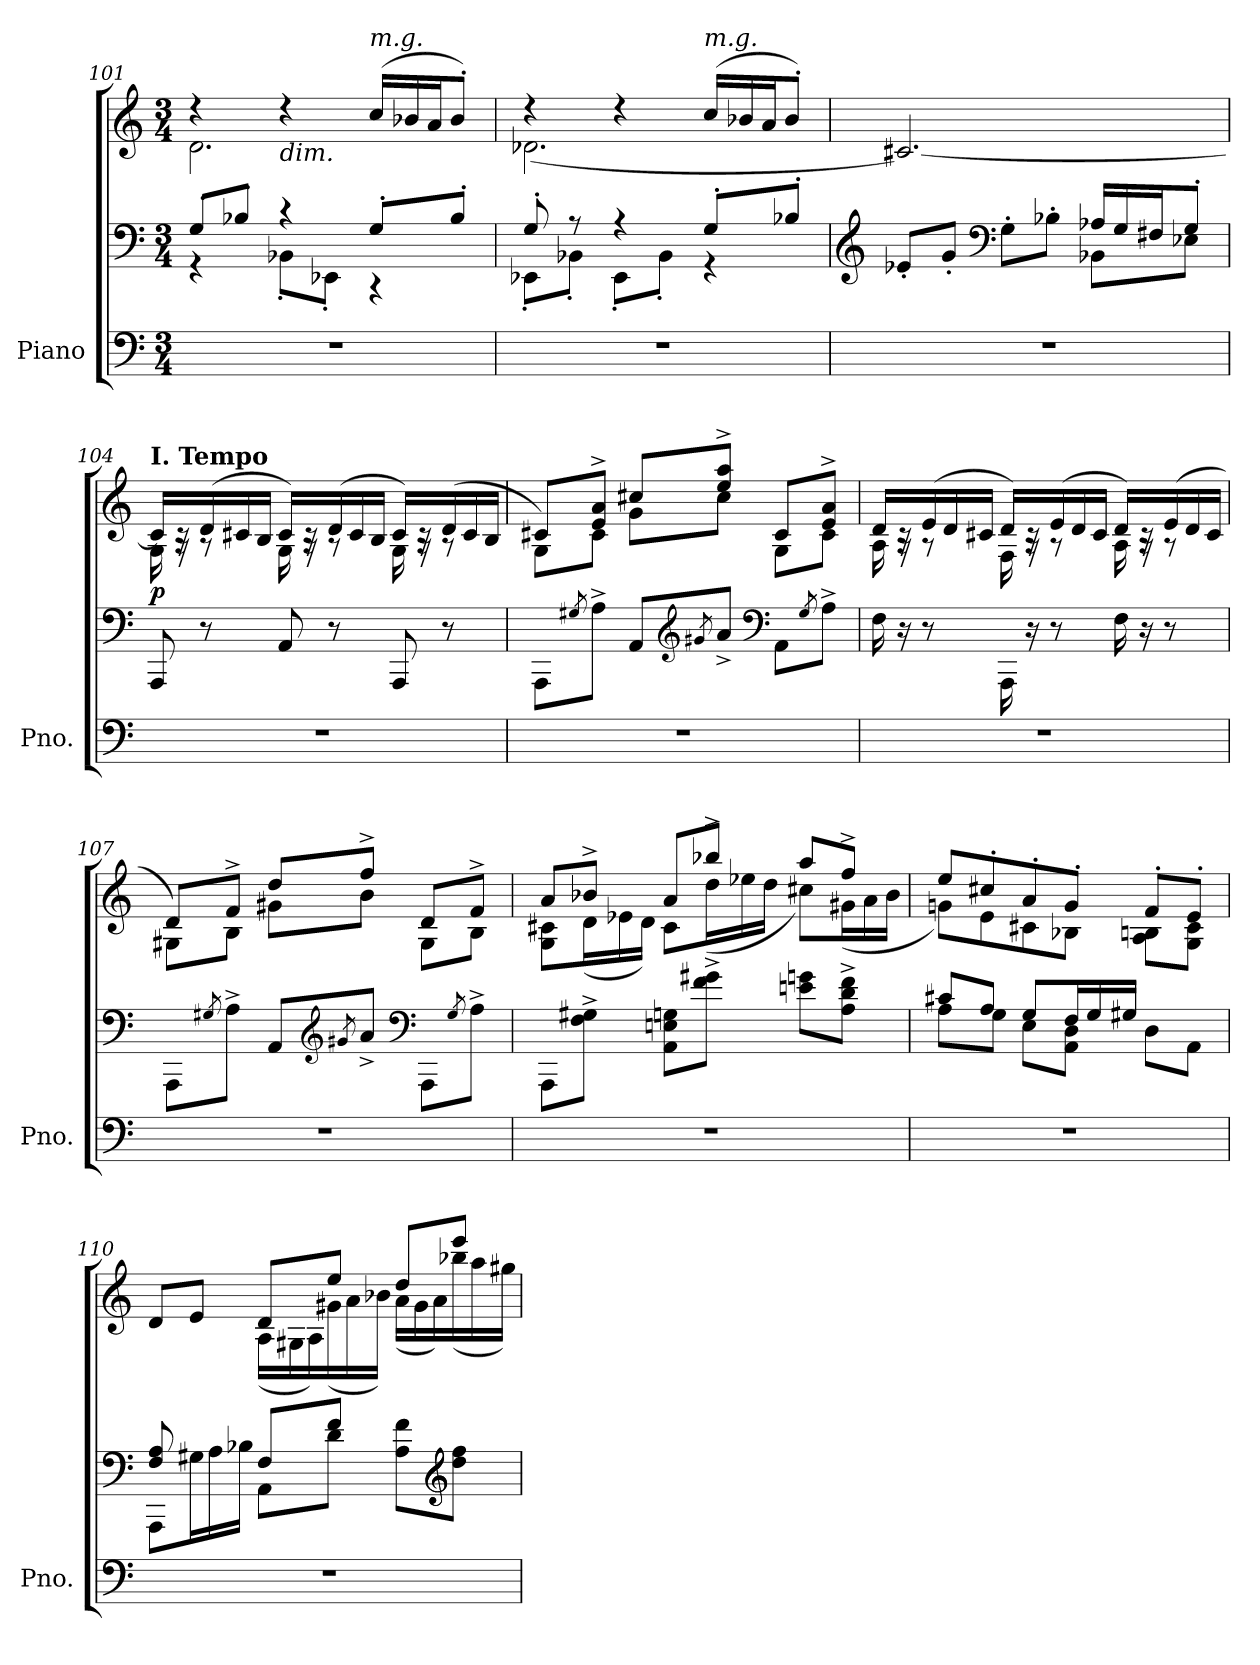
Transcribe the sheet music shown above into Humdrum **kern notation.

**kern	**kern	**kern	**dynam
*part1	*part1	*part1	*part1
*staff3	*staff2	*staff1	*staff1/2/3
*I"Piano	*	*	*
*I'Pno.	*	*	*
*clefF4	*clefF4	*clefG2	*
*k[]	*k[]	*k[]	*
*M3/4	*M3/4	*M3/4	*
=101	=101	=101	=101
*	*^	*^	*
2.r	8G'/L	4r	4r	2.d\	.
.	8B-X'/J	.	.	.	.
!	!	!	!LO:TX:b:i:t=dim.	!	!
.	4r	8BB-X'\L	4r	.	.
.	.	8EE-X'\J	.	.	.
*	*	*	*Xtuplet	*	*
!	!	!	!LO:TX:a:i:t=m.g.	!	!
.	8G'/L	4r	(24cc/LL	.	.
.	.	.	24b-X/	.	.
.	.	.	24a/J	.	.
.	8B-'/J	.	8b-'/J)	.	.
=102	=102	=102	=102	=102	=102
2.r	8G'/	8EE-X'\L	4r	[2.d-X\	.
.	8r	8BB-X'\J	.	.	.
.	4r	8EE-'\L	4r	.	.
.	.	8BB-'\J	.	.	.
!	!	!	!LO:TX:a:i:t=m.g.	!	!
.	8G'/L	4r	(24cc/LL	.	.
.	.	.	24b-X/	.	.
.	.	.	24a/J	.	.
.	8B-X'/J	.	8b-'/J)	.	.
*	*	*	*v	*v	*
=103	=103	=103	=103	=103
*	*clefG2	*	*	*
2.r	8e-X'/L	2rcccyy	2.c#X/_	.
.	8g'/J	.	.	.
*	*clefF4	*	*	*
.	8G'\L	.	.	.
.	8B-X'\J	.	.	.
*	*Xtuplet	*	*	*
.	24A-X/LL	8BB-X\L	.	.
.	24G/	.	.	.
.	24F#X/J	.	.	.
.	8G'/J	8E-X\J	.	.
!!LO:LB:g=z
=104	=104	=104	=104	=104
*	*	*	*^	*
!	!	!	!LO:TX:a:B:t=I. Tempo	!	!
!	!	!	!	!	!LO:DY:a=2
*	*v	*v	*	*	*
2.r	8AAA/	16c#/LL]	16G\	p
.	.	16rA	16rc	.
.	8r	(24d/	8rA	.
.	.	24c#X/	.	.
.	.	24B/JJ	.	.
.	8AA/	16c#/LL)	16G\	.
.	.	16rA	16rc	.
.	8r	(24d/	8rA	.
.	.	24c#/	.	.
.	.	24B/JJ	.	.
.	8AAA/	16c#/LL)	16G\	.
.	.	16rA	16rc	.
.	8r	(24d/	8rA	.
.	.	24c#/	.	.
.	.	24B/JJ	.	.
=105	=105	=105	=105	=105
2.r	8AAA\L	8c#X/L)	8G\L	.
.	8qG#X/	.	.	.
.	8A^\J	8e/^ 8a/^J	8c#\J	.
.	8AA/L	8cc#X/L	8g\L	.
*	*clefG2	*	*	*
.	8qg#X/	.	.	.
.	8a^/J	8ee/^ 8aa/^J	8cc#\J	.
*	*clefF4	*	*	*
.	8AA\L	8c#/L	8G\L	.
.	8qG#/	.	.	.
.	8A^\J	8e/^ 8a/^J	8c#\J	.
!!LO:LB:g=z	!!
=106	=106	=106	=106	=106
2.r	16F\	16d/LL	16A\	.
.	16r	16rA	16rc	.
.	8r	(24e/	8rA	.
.	.	24d/	.	.
.	.	24c#X/JJ	.	.
.	16AAA\	16d/LL)	16F\	.
.	16r	16rA	16rc	.
.	8r	(24e/	8rA	.
.	.	24d/	.	.
.	.	24c#/JJ	.	.
.	16F\	16d/LL)	16A\	.
.	16r	16rA	16rc	.
.	8r	(24e/	8rA	.
.	.	24d/	.	.
.	.	24c#/JJ	.	.
=107	=107	=107	=107	=107
2.r	8AAA\L	8d/L)	8G#X\L	.
.	8qG#X/	.	.	.
.	8A^\J	8f^/J	8B\J	.
.	8AA/L	8dd/L	8g#X\L	.
*	*clefG2	*	*	*
.	8qg#X/	.	.	.
.	8a^/J	8ff^/J	8b\J	.
*	*clefF4	*	*	*
.	8AAA\L	8d/L	8G#\L	.
.	8qG#/	.	.	.
.	8A^\J	8f^/J	8B\J	.
!!LO:LB:g=z	!!
=108	=108	=108	=108	=108
2.r	8AAA\L	8a/L	8G\ 8c#X\L	.
.	8F\^ 8G#X\^J	8b-X^/J	(>24d\L	.
.	.	.	24e-X\	.
.	.	.	24d\JJ)	.
.	8AA\ 8En\ 8Gn\L	8a/L	8c#\L	.
.	8f\^ 8g#X\^J	8bb-X^/J	(>24dd\L	.
.	.	.	24ee-X\	.
.	.	.	24dd\JJ	.
.	8en\ 8gn\L	8aa/L	8cc#X\L)	.
.	8A\^ 8d\^ 8f\^J	8ff^/J	(>24g#X\L	.
.	.	.	24a\	.
.	.	.	24b-\JJ	.
=109	=109	=109	=109	=109
*	*^	*	*	*
2.r	8c#X/L	8A\L	8ee/L	8gn\L)	.
.	8A/J	8G\J	8cc#X'/	8e\	.
.	8G/L	8E\L	8a'/	8c#X\	.
.	24F/L	8AA\ 8D\J	8g'/J	8B-X\J	.
.	24G/	.	.	.	.
.	24G#X/JJ	.	.	.	.
.	4ryy	8D\L	8f'/L	8A\ 8Bn\L	.
.	.	8AA\J	8e'/J	8G\ 8c#\J	.
!!LO:PB:g=z	!!
=110	=110	=110	=110	=110	=110
*	*	*^	*	*	*
2.r	8F/ 8A/	8AAA\L	4ryy	8d/L	8ryy	.
.	2ryy	24G#X\L	.	8e/J	8ryy	.
.	.	24A\	.	.	.	.
.	.	24B-X\JJ	.	.	.	.
.	.	8F/L	8AA\L	8d/L	(24A\LL	.
.	.	.	.	.	24G#X\	.
.	.	.	.	.	24A\)	.
.	.	8f/J	8d\J	8ee/J	(24g#X\	.
.	.	.	.	.	24a\	.
.	.	.	.	.	24b-X\JJ)	.
.	.	8A\ 8f\L	4ryy	8dd/L	(24a\LL	.
.	.	.	.	.	24g#\	.
.	.	.	.	.	24a\)	.
*	*clefG2	*	*	*	*	*
.	8ryy	8dd\ 8ff\J	.	8eee/J	(24bb-X\	.
.	.	.	.	.	24aa\	.
.	.	.	.	.	24gg#X\JJ)	.
*	*v	*v	*v	*	*	*
*	*	*v	*v	*
=	=	=	=
*-	*-	*-	*-
